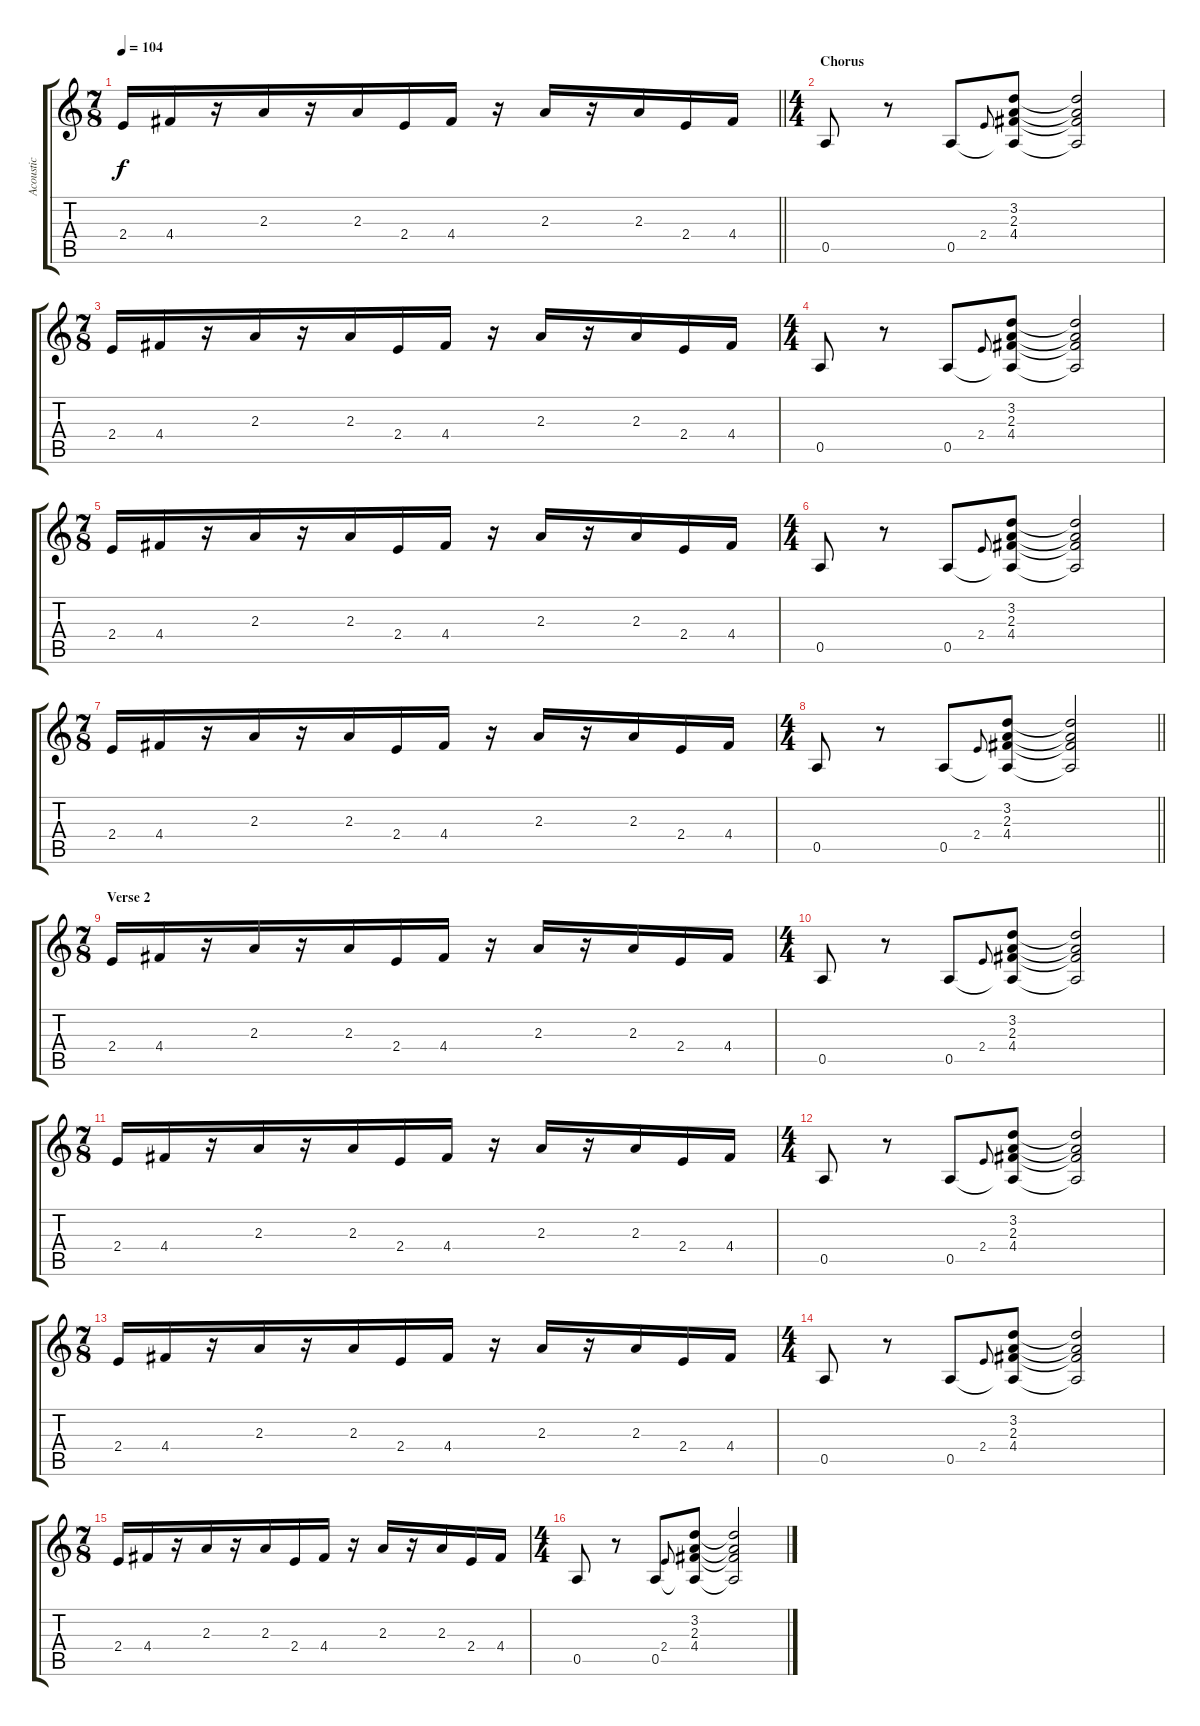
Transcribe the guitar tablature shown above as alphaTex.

\track ("Acoustic" "Acoustic") {instrument acousticguitarsteel}
\staff {score tabs}
\tuning (E4 B3 G3 D3 A2 E2) {hide}
\ts (7 8)
\tempo 104
\clef g2
\barLineRight lightlight
\ks c
2.4.16{dy f} 4.4.16 r.16 2.3.16 r.16 2.3.16 2.4.16 4.4.16 r.16 2.3.16 r.16 2.3.16 2.4.16 4.4.16 |
\ts (4 4)
\section ("" "Chorus")
0.5.8 r.8 0.5.8 2.4.8{gr onbeat} (3.2 2.3 4.4 0.5{t}).8 (3.2{t} 2.3{t} 4.4{t} 0.5{t}).2 |
\ts (7 8)
2.4.16 4.4.16 r.16 2.3.16 r.16 2.3.16 2.4.16 4.4.16 r.16 2.3.16 r.16 2.3.16 2.4.16 4.4.16 |
\ts (4 4)
0.5.8 r.8 0.5.8 2.4.8{gr onbeat} (3.2 2.3 4.4 0.5{t}).8 (3.2{t} 2.3{t} 4.4{t} 0.5{t}).2 |
\ts (7 8)
2.4.16 4.4.16 r.16 2.3.16 r.16 2.3.16 2.4.16 4.4.16 r.16 2.3.16 r.16 2.3.16 2.4.16 4.4.16 |
\ts (4 4)
0.5.8 r.8 0.5.8 2.4.8{gr onbeat} (3.2 2.3 4.4 0.5{t}).8 (3.2{t} 2.3{t} 4.4{t} 0.5{t}).2 |
\ts (7 8)
2.4.16 4.4.16 r.16 2.3.16 r.16 2.3.16 2.4.16 4.4.16 r.16 2.3.16 r.16 2.3.16 2.4.16 4.4.16 |
\ts (4 4)
\barLineRight lightlight
0.5.8 r.8 0.5.8 2.4.8{gr onbeat} (3.2 2.3 4.4 0.5{t}).8 (3.2{t} 2.3{t} 4.4{t} 0.5{t}).2 |
\ts (7 8)
\section ("" "Verse 2")
2.4.16 4.4.16 r.16 2.3.16 r.16 2.3.16 2.4.16 4.4.16 r.16 2.3.16 r.16 2.3.16 2.4.16 4.4.16 |
\ts (4 4)
0.5.8 r.8 0.5.8 2.4.8{gr onbeat} (3.2 2.3 4.4 0.5{t}).8 (3.2{t} 2.3{t} 4.4{t} 0.5{t}).2 |
\ts (7 8)
2.4.16 4.4.16 r.16 2.3.16 r.16 2.3.16 2.4.16 4.4.16 r.16 2.3.16 r.16 2.3.16 2.4.16 4.4.16 |
\ts (4 4)
0.5.8 r.8 0.5.8 2.4.8{gr onbeat} (3.2 2.3 4.4 0.5{t}).8 (3.2{t} 2.3{t} 4.4{t} 0.5{t}).2 |
\ts (7 8)
2.4.16 4.4.16 r.16 2.3.16 r.16 2.3.16 2.4.16 4.4.16 r.16 2.3.16 r.16 2.3.16 2.4.16 4.4.16 |
\ts (4 4)
0.5.8 r.8 0.5.8 2.4.8{gr onbeat} (3.2 2.3 4.4 0.5{t}).8 (3.2{t} 2.3{t} 4.4{t} 0.5{t}).2 |
\ts (7 8)
2.4.16 4.4.16 r.16 2.3.16 r.16 2.3.16 2.4.16 4.4.16 r.16 2.3.16 r.16 2.3.16 2.4.16 4.4.16 |
\ts (4 4)
0.5.8 r.8 0.5.8 2.4.8{gr onbeat} (3.2 2.3 4.4 0.5{t}).8 (3.2{t} 2.3{t} 4.4{t} 0.5{t}).2
